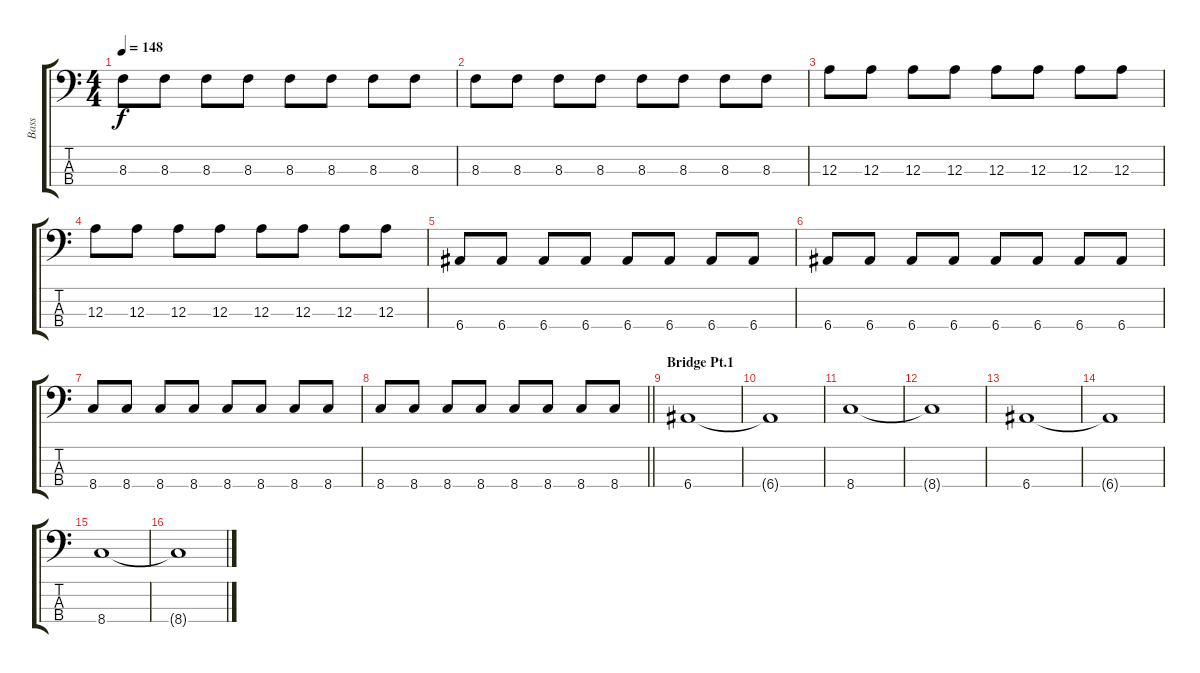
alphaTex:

\track ("Bass " "Bass ") {instrument electricbassfinger}
\staff {score tabs}
\tuning (G2 D2 A1 E1) {hide}
\ts (4 4)
\tempo 148
\clef f4
\ks c
8.3.8{dy f} 8.3.8 8.3.8 8.3.8 8.3.8 8.3.8 8.3.8 8.3.8 |
8.3.8 8.3.8 8.3.8 8.3.8 8.3.8 8.3.8 8.3.8 8.3.8 |
12.3.8 12.3.8 12.3.8 12.3.8 12.3.8 12.3.8 12.3.8 12.3.8 |
12.3.8 12.3.8 12.3.8 12.3.8 12.3.8 12.3.8 12.3.8 12.3.8 |
6.4.8 6.4.8 6.4.8 6.4.8 6.4.8 6.4.8 6.4.8 6.4.8 |
6.4.8 6.4.8 6.4.8 6.4.8 6.4.8 6.4.8 6.4.8 6.4.8 |
8.4.8 8.4.8 8.4.8 8.4.8 8.4.8 8.4.8 8.4.8 8.4.8 |
\barLineRight lightlight
8.4.8 8.4.8 8.4.8 8.4.8 8.4.8 8.4.8 8.4.8 8.4.8 |
\section ("" "Bridge Pt.1")
6.4.1 |
6.4{t}.1 |
8.4.1 |
8.4{t}.1 |
6.4.1 |
6.4{t}.1 |
8.4.1 |
8.4{t}.1
